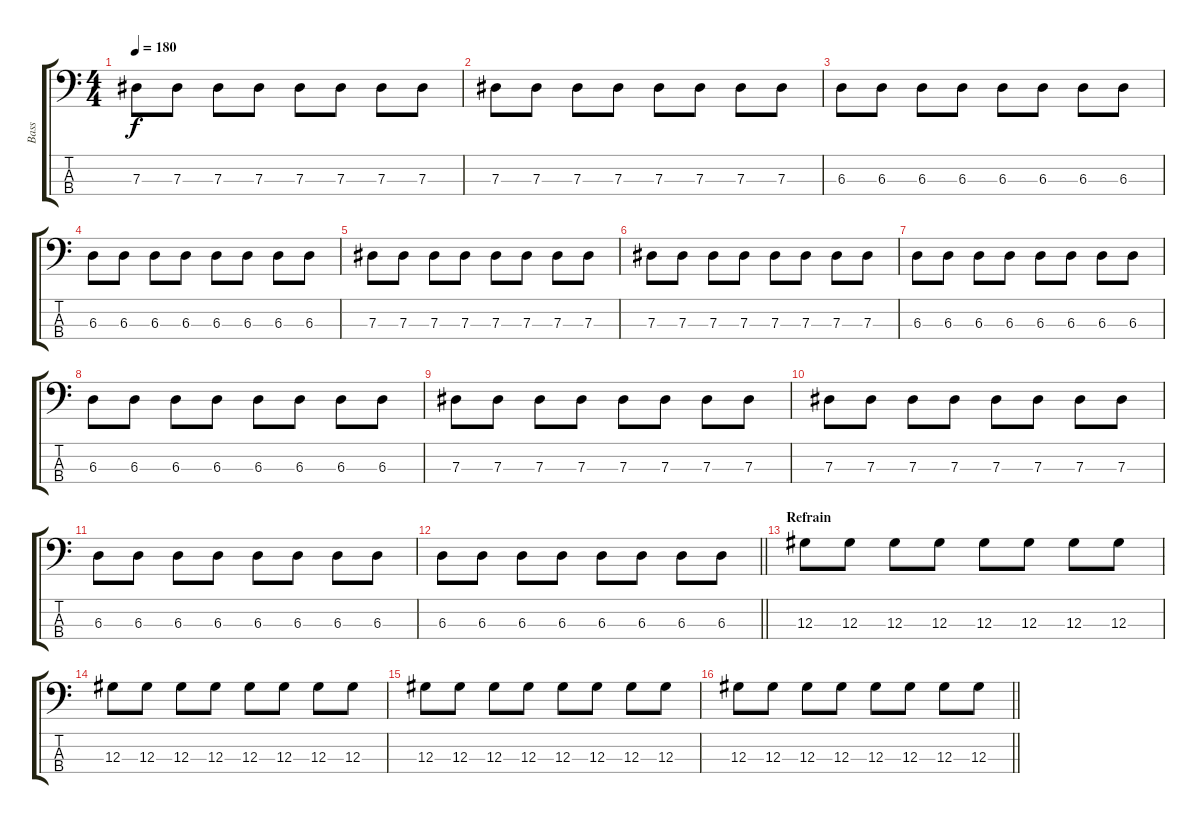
\track ("Bass" "Bass") {instrument electricbassfinger}
\staff {score tabs}
\tuning (Gb2 Db2 Ab1 Eb1) {hide}
\ts (4 4)
\tempo 180
\clef f4
\ks c
7.3.8{dy f} 7.3.8 7.3.8 7.3.8 7.3.8 7.3.8 7.3.8 7.3.8 |
7.3.8 7.3.8 7.3.8 7.3.8 7.3.8 7.3.8 7.3.8 7.3.8 |
6.3.8 6.3.8 6.3.8 6.3.8 6.3.8 6.3.8 6.3.8 6.3.8 |
6.3.8 6.3.8 6.3.8 6.3.8 6.3.8 6.3.8 6.3.8 6.3.8 |
7.3.8 7.3.8 7.3.8 7.3.8 7.3.8 7.3.8 7.3.8 7.3.8 |
7.3.8 7.3.8 7.3.8 7.3.8 7.3.8 7.3.8 7.3.8 7.3.8 |
6.3.8 6.3.8 6.3.8 6.3.8 6.3.8 6.3.8 6.3.8 6.3.8 |
6.3.8 6.3.8 6.3.8 6.3.8 6.3.8 6.3.8 6.3.8 6.3.8 |
7.3.8 7.3.8 7.3.8 7.3.8 7.3.8 7.3.8 7.3.8 7.3.8 |
7.3.8 7.3.8 7.3.8 7.3.8 7.3.8 7.3.8 7.3.8 7.3.8 |
6.3.8 6.3.8 6.3.8 6.3.8 6.3.8 6.3.8 6.3.8 6.3.8 |
\barLineRight lightlight
6.3.8 6.3.8 6.3.8 6.3.8 6.3.8 6.3.8 6.3.8 6.3.8 |
\section ("" "Refrain")
12.3.8 12.3.8 12.3.8 12.3.8 12.3.8 12.3.8 12.3.8 12.3.8 |
12.3.8 12.3.8 12.3.8 12.3.8 12.3.8 12.3.8 12.3.8 12.3.8 |
12.3.8 12.3.8 12.3.8 12.3.8 12.3.8 12.3.8 12.3.8 12.3.8 |
\barLineRight lightlight
12.3.8 12.3.8 12.3.8 12.3.8 12.3.8 12.3.8 12.3.8 12.3.8
